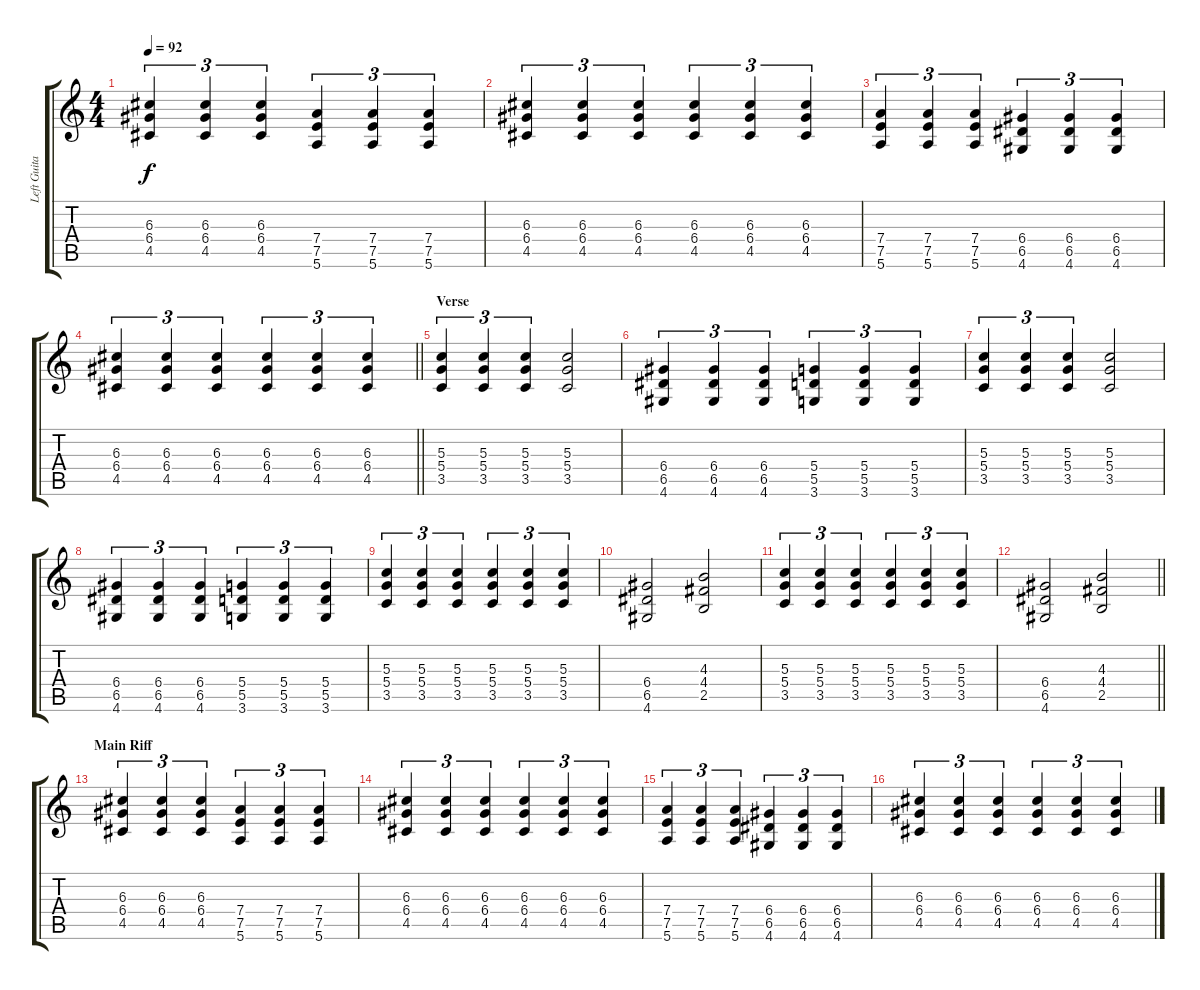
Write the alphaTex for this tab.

\track ("Left Guitar" "Left Guita") {instrument distortionguitar}
\staff {score tabs}
\tuning (E4 B3 G3 D3 A2 E2) {hide}
\ts (4 4)
\tempo 92
\clef g2
\ks c
(6.3 6.4 4.5).4{tu (3 2) dy f} (6.3 6.4 4.5).4{tu (3 2)} (6.3 6.4 4.5).4{tu (3 2)} (7.4 7.5 5.6).4{tu (3 2)} (7.4 7.5 5.6).4{tu (3 2)} (7.4 7.5 5.6).4{tu (3 2)} |
(6.3 6.4 4.5).4{tu (3 2)} (6.3 6.4 4.5).4{tu (3 2)} (6.3 6.4 4.5).4{tu (3 2)} (6.3 6.4 4.5).4{tu (3 2)} (6.3 6.4 4.5).4{tu (3 2)} (6.3 6.4 4.5).4{tu (3 2)} |
(7.4 7.5 5.6).4{tu (3 2)} (7.4 7.5 5.6).4{tu (3 2)} (7.4 7.5 5.6).4{tu (3 2)} (6.4 6.5 4.6).4{tu (3 2)} (6.4 6.5 4.6).4{tu (3 2)} (6.4 6.5 4.6).4{tu (3 2)} |
\barLineRight lightlight
(6.3 6.4 4.5).4{tu (3 2)} (6.3 6.4 4.5).4{tu (3 2)} (6.3 6.4 4.5).4{tu (3 2)} (6.3 6.4 4.5).4{tu (3 2)} (6.3 6.4 4.5).4{tu (3 2)} (6.3 6.4 4.5).4{tu (3 2)} |
\section ("" "Verse")
(5.3 5.4 3.5).4{tu (3 2)} (5.3 5.4 3.5).4{tu (3 2)} (5.3 5.4 3.5).4{tu (3 2)} (5.3 5.4 3.5).2 |
(6.4 6.5 4.6).4{tu (3 2)} (6.4 6.5 4.6).4{tu (3 2)} (6.4 6.5 4.6).4{tu (3 2)} (5.4 5.5 3.6).4{tu (3 2)} (5.4 5.5 3.6).4{tu (3 2)} (5.4 5.5 3.6).4{tu (3 2)} |
(5.3 5.4 3.5).4{tu (3 2)} (5.3 5.4 3.5).4{tu (3 2)} (5.3 5.4 3.5).4{tu (3 2)} (5.3 5.4 3.5).2 |
(6.4 6.5 4.6).4{tu (3 2)} (6.4 6.5 4.6).4{tu (3 2)} (6.4 6.5 4.6).4{tu (3 2)} (5.4 5.5 3.6).4{tu (3 2)} (5.4 5.5 3.6).4{tu (3 2)} (5.4 5.5 3.6).4{tu (3 2)} |
(5.3 5.4 3.5).4{tu (3 2)} (5.3 5.4 3.5).4{tu (3 2)} (5.3 5.4 3.5).4{tu (3 2)} (5.3 5.4 3.5).4{tu (3 2)} (5.3 5.4 3.5).4{tu (3 2)} (5.3 5.4 3.5).4{tu (3 2)} |
(6.4 6.5 4.6).2 (4.3 4.4 2.5).2 |
(5.3 5.4 3.5).4{tu (3 2)} (5.3 5.4 3.5).4{tu (3 2)} (5.3 5.4 3.5).4{tu (3 2)} (5.3 5.4 3.5).4{tu (3 2)} (5.3 5.4 3.5).4{tu (3 2)} (5.3 5.4 3.5).4{tu (3 2)} |
\barLineRight lightlight
(6.4 6.5 4.6).2 (4.3 4.4 2.5).2 |
\section ("" "Main Riff")
(6.3 6.4 4.5).4{tu (3 2)} (6.3 6.4 4.5).4{tu (3 2)} (6.3 6.4 4.5).4{tu (3 2)} (7.4 7.5 5.6).4{tu (3 2)} (7.4 7.5 5.6).4{tu (3 2)} (7.4 7.5 5.6).4{tu (3 2)} |
(6.3 6.4 4.5).4{tu (3 2)} (6.3 6.4 4.5).4{tu (3 2)} (6.3 6.4 4.5).4{tu (3 2)} (6.3 6.4 4.5).4{tu (3 2)} (6.3 6.4 4.5).4{tu (3 2)} (6.3 6.4 4.5).4{tu (3 2)} |
(7.4 7.5 5.6).4{tu (3 2)} (7.4 7.5 5.6).4{tu (3 2)} (7.4 7.5 5.6).4{tu (3 2)} (6.4 6.5 4.6).4{tu (3 2)} (6.4 6.5 4.6).4{tu (3 2)} (6.4 6.5 4.6).4{tu (3 2)} |
(6.3 6.4 4.5).4{tu (3 2)} (6.3 6.4 4.5).4{tu (3 2)} (6.3 6.4 4.5).4{tu (3 2)} (6.3 6.4 4.5).4{tu (3 2)} (6.3 6.4 4.5).4{tu (3 2)} (6.3 6.4 4.5).4{tu (3 2)}
